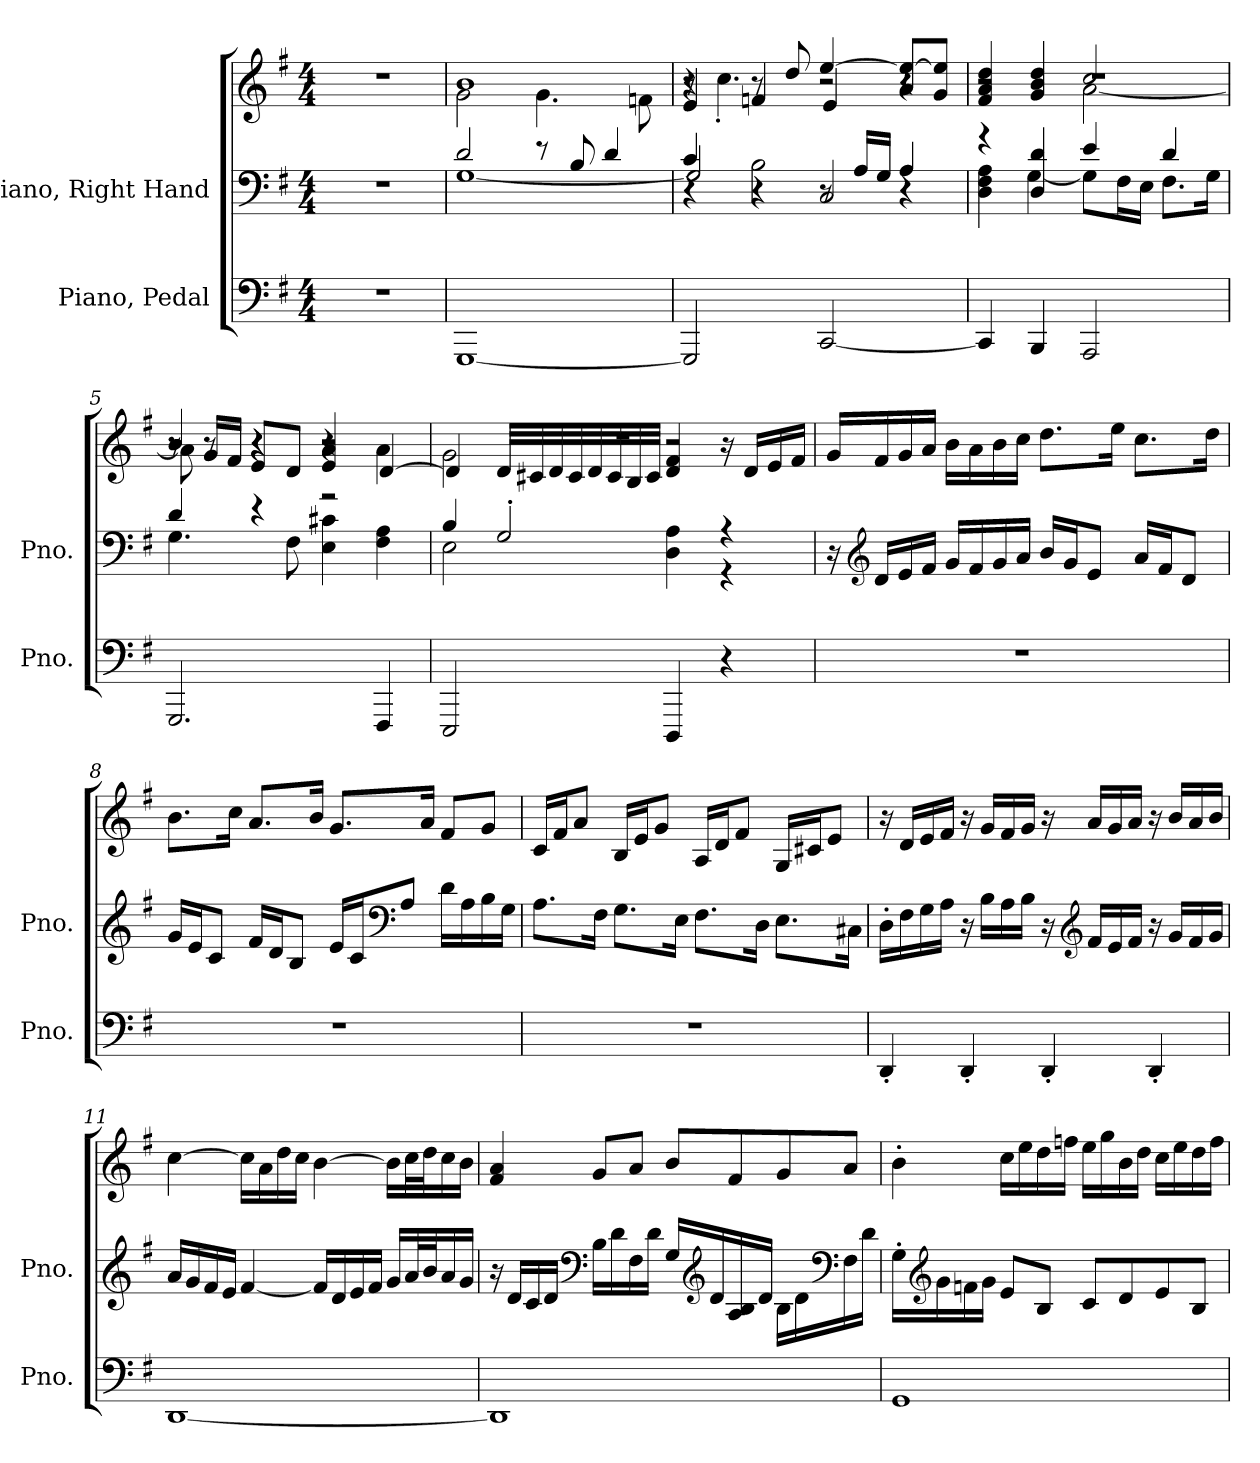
**kern	**kern	**kern
*part2	*part1	*part1
*staff3	*staff2	*staff1
*I"Piano, Pedal	*I"Piano, Right Hand	*
*I'Pno.	*I'Pno.	*
*clefF4	*clefF4	*clefG2
*k[f#]	*k[f#]	*k[f#]
*M4/4	*M4/4	*M4/4
*MM38	*MM38	*MM38
=1	=1	=1
1r	1r	1r
=2	=2	=2
*	*^	*^
[1GGG	2d/	[1G	1b	2g\
.	8r	.	.	4.g\
.	8B/	.	.	.
.	4d/	.	.	.
.	.	.	.	8fn\
=3	=3	=3	=3	=3
*	*	*^	*	*^
2GGG/]	4c/	4r	2G/]	4r	8r	4e/
.	.	.	.	.	4.cc'\	.
.	4r	2B\	.	8r	.	4fn/
.	.	.	.	8dd/	.	.
[2CC/	8r	.	2C/	[4ee/	2r	4e/
.	16A/LL	.	.	.	.	.
.	16G/JJ	.	.	.	.	.
.	4A/	4r	.	8a/ 8ee/_L	.	4r
.	.	.	.	8g/ 8ee/]J	.	.
*	*	*v	*v	*	*	*
=4	=4	=4	=4	=4	=4
4CC/]	4r	4D\ 4F#\ 4A\	1r	2r	4f#/ 4a/ 4dd/
4BBB/	4D/ 4d/	[4G\	.	.	4g/ 4b/ 4dd/
2AAA/	4e/	8G\L]	.	[2a\	2cc/
.	.	16F#\L	.	.	.
.	.	16E\JJ	.	.	.
.	4d/	8.F#\L	.	.	.
.	.	16G\Jk	.	.	.
!!LO:LB:g=z	!!	!!
=5	=5	=5	=5	=5	=5
2.GGG/	4d/	4.G\	4b/	8a\]	8r
.	.	.	.	8r	16g/LL
.	.	.	.	.	16f#/JJ
.	4r	.	4r	4r	8e/L
.	.	8F#\	.	.	8d/J
.	2r	4E\ 4c#X\	2r	4r	4e/ 4a/
4FFF#/	.	4F#\ 4A\	.	4a\	[4d/
=6	=6	=6	=6	=6	=6
2EEE/	4B/	2E\	1r	2g\	4d/]
.	2G'/	.	.	.	32d/LLL
.	.	.	.	.	32c#X/
.	.	.	.	.	32d/
.	.	.	.	.	32c#/
.	.	.	.	.	32d/
.	.	.	.	.	32c#/
.	.	.	.	.	32B/
.	.	.	.	.	32c#/JJJ
4DDD/	.	4D\ 4A\	.	2r	4d/ 4f#/
*	*	*	*MM76	*	*
4r	4r	4r	.	.	16r
.	.	.	.	.	16d/LL
.	.	.	.	.	16e/
.	.	.	.	.	16f#/JJ
*	*v	*v	*	*	*
*	*	*v	*v	*v
=7	=7	=7
1r	16r	16g/LL
*	*clefG2	*
.	16d/LL	16f#/
.	16e/	16g/
.	16f#/JJ	16a/JJ
.	16g/LL	16b\LL
.	16f#/	16a\
.	16g/	16b\
.	16a/JJ	16cc\JJ
.	16b/LL	8.dd\L
.	16g/J	.
.	8e/J	.
.	.	16ee\Jk
.	16a/LL	8.cc\L
.	16f#/J	.
.	8d/J	.
.	.	16dd\Jk
!!LO:LB:g=z
=8	=8	=8
1r	16g/LL	8.b\L
.	16e/J	.
.	8c/J	.
.	.	16cc\Jk
.	16f#/LL	8.a/L
.	16d/J	.
.	8B/J	.
.	.	16b/Jk
.	16e/LL	8.g/L
.	16c/J	.
*	*clefF4	*
.	8A/J	.
.	.	16a/Jk
.	16d\LL	8f#/L
.	16A\	.
.	16B\	8g/J
.	16G\JJ	.
=9	=9	=9
1r	8.A\L	16c/LL
.	.	16f#/J
.	.	8a/J
.	16F#\Jk	.
.	8.G\L	16B/LL
.	.	16e/J
.	.	8g/J
.	16E\Jk	.
.	8.F#\L	16A/LL
.	.	16d/J
.	.	8f#/J
.	16D\Jk	.
.	8.E\L	16G/LL
.	.	16c#X/J
.	.	8e/J
.	16C#X\Jk	.
!!LO:LB:g=z
=10	=10	=10
4DD'/	16D'\LL	16r
.	16F#\	16d/LL
.	16G\	16e/
.	16A\JJ	16f#/JJ
4DD'/	16r	16r
.	16B\LL	16g/LL
.	16A\	16f#/
.	16B\JJ	16g/JJ
4DD'/	16r	16r
*	*clefG2	*
.	16f#/LL	16a/LL
.	16e/	16g/
.	16f#/JJ	16a/JJ
4DD'/	16r	16r
.	16g/LL	16b/LL
.	16f#/	16a/
.	16g/JJ	16b/JJ
=11	=11	=11
[1DD	16a/LL	[4cc\
.	16g/	.
.	16f#/	.
.	16e/JJ	.
.	[4f#/	16cc\LL]
.	.	16a\
.	.	16dd\
.	.	16cc\JJ
.	16f#/LL]	[4b\
.	16d/	.
.	16e/	.
.	16f#/JJ	.
.	16g/LL	16b\LL]
.	32a/L	32cc\L
.	32b/J	32dd\J
.	16a/	16cc\
.	16g/JJ	16b\JJ
!!LO:PB:g=z
=12	=12	=12
1DD]	16r	4f#/ 4a/
.	16d/LL	.
.	16c/	.
.	16d/JJ	.
*	*clefF4	*
.	16B\LL	8g/L
.	16d\	.
.	16F#\	8a/J
.	16d\JJ	.
.	16G/LL	8b/L
*	*clefG2	*
.	16d/	.
.	16A/ 16B/	8f#/
.	16d/JJ	.
.	16B\LL	8g/
.	16d\	.
*	*clefF4	*
.	16F#\	8a/J
.	16d\JJ	.
=13	=13	=13
1GG	16G'\LL	4b'\
*	*clefG2	*
.	16g\	.
.	16fn\	.
.	16g\JJ	.
.	8e/L	16cc\LL
.	.	16ee\
.	8B/J	16dd\
.	.	16ffn\JJ
.	8c/L	16ee\LL
.	.	16gg\
.	8d/	16b\
.	.	16dd\JJ
.	8e/	16cc\LL
.	.	16ee\
.	8B/J	16dd\
.	.	16ff\JJ
=	=	=
*-	*-	*-
